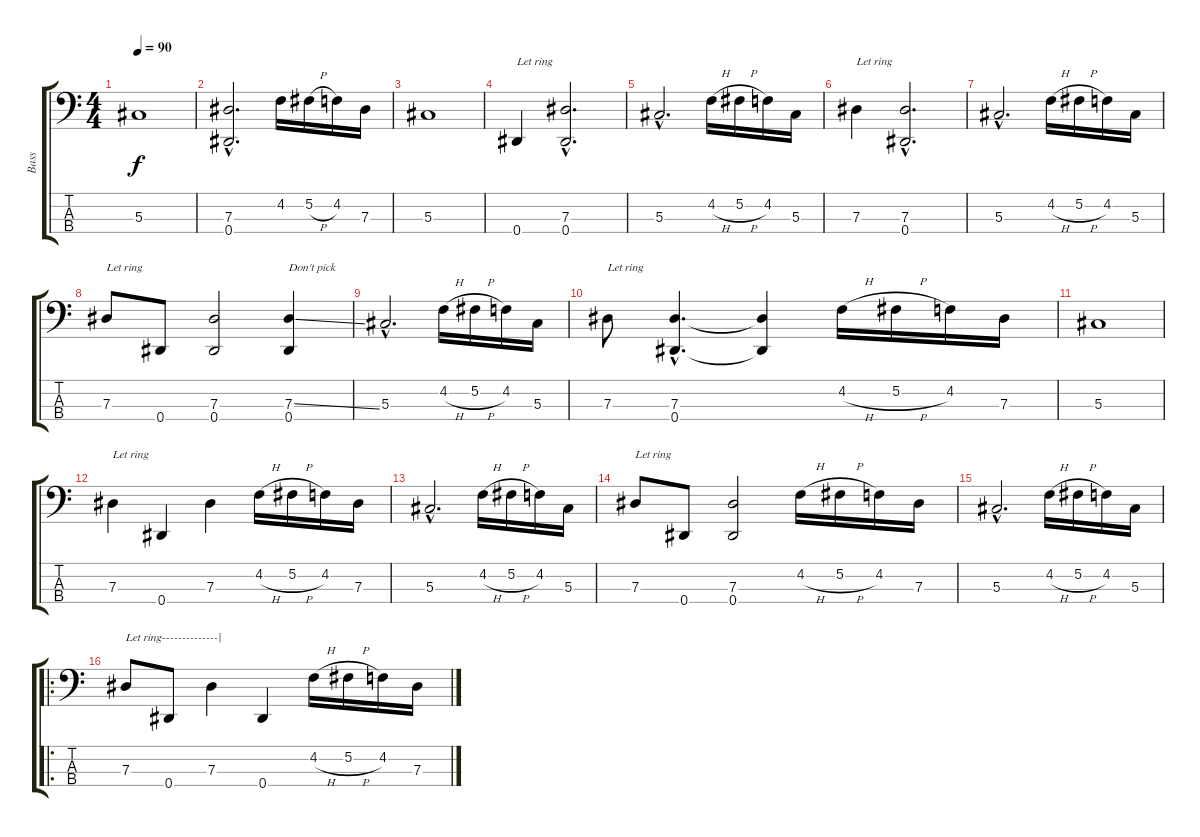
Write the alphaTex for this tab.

\track ("Bass" "Bass") {instrument electricbasspick}
\staff {score tabs}
\tuning (Gb2 Db2 Ab1 Eb1) {hide}
\ts (4 4)
\tempo 90
\clef f4
\ks c
5.3.1{dy f} |
(7.3{hac} 0.4{hac}).2{d} 4.2.16 5.2{h}.16 4.2.16 7.3.16 |
5.3.1 |
0.4.4{txt "Let ring"} (7.3{hac} 0.4{hac}).2{d} |
5.3{hac}.2{d} 4.2{h}.16 5.2{h}.16 4.2.16 5.3.16 |
7.3.4{txt "Let ring"} (7.3{hac} 0.4{hac}).2{d} |
5.3{hac}.2{d} 4.2{h}.16 5.2{h}.16 4.2.16 5.3.16 |
7.3.8{txt "Let ring"} 0.4.8 (7.3 0.4).2 (7.3{ss} 0.4).4{txt "Don't pick"} |
5.3{hac}.2{d} 4.2{h}.16 5.2{h}.16 4.2.16 5.3.16 |
7.3.8{txt "Let ring"} (7.3{hac} 0.4{hac}).4{d} (7.3{t} 0.4{t}).4 4.2{h}.16 5.2{h}.16 4.2.16 7.3.16 |
5.3.1 |
7.3.4{txt "Let ring"} 0.4.4 7.3.4 4.2{h}.16 5.2{h}.16 4.2.16 7.3.16 |
5.3{hac}.2{d} 4.2{h}.16 5.2{h}.16 4.2.16 5.3.16 |
7.3.8{txt "Let ring"} 0.4.8 (7.3 0.4).2 4.2{h}.16 5.2{h}.16 4.2.16 7.3.16 |
5.3{hac}.2{d} 4.2{h}.16 5.2{h}.16 4.2.16 5.3.16 |
\ro
7.3.8{txt "Let ring--------------|"} 0.4.8 7.3.4 0.4.4 4.2{h}.16 5.2{h}.16 4.2.16 7.3.16
